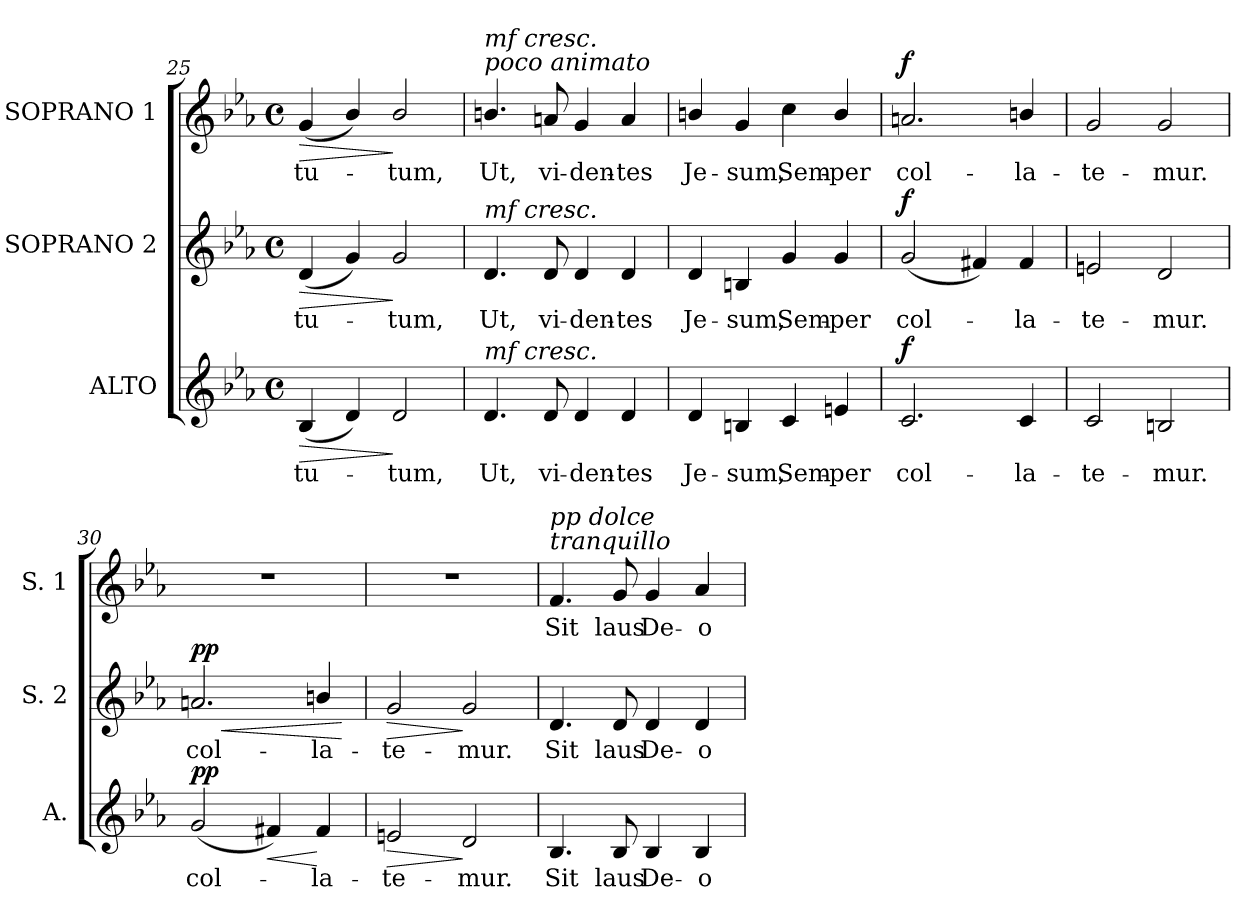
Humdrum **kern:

**kern	**text	**dynam	**kern	**text	**dynam	**kern	**text	**dynam
*part3	*part3	*part3	*part2	*part2	*part2	*part1	*part1	*part1
*staff3	*staff3	*staff3	*staff2	*staff2	*staff2	*staff1	*staff1	*staff1
*I"ALTO	*	*	*I"SOPRANO 2	*	*	*I"SOPRANO 1	*	*
*I'A.	*	*	*I'S. 2	*	*	*I'S. 1	*	*
*clefG2	*	*	*clefG2	*	*	*clefG2	*	*
*k[b-e-a-]	*	*	*k[b-e-a-]	*	*	*k[b-e-a-]	*	*
*E-:	*	*	*E-:	*	*	*E-:	*	*
*M4/4	*	*	*M4/4	*	*	*M4/4	*	*
*met(c)	*	*	*met(c)	*	*	*met(c)	*	*
=25	=25	=25	=25	=25	=25	=25	=25	=25
!	!LO:LY:b:color=#000000	!LO:HP:b	!	!	!	!	!	!
!	!	!	!	!LO:LY:b:color=#000000	!LO:HP:b	!	!	!
!	!	!	!	!	!	!	!LO:LY:b:color=#000000	!LO:HP:b
(4B-i/	tu-	>	(4di/	tu-	>	(4gi/	tu-	>
4di/)	.	.	4gi/)	.	.	4b-i/)	.	.
!	!LO:LY:b:color=#000000	!	!	!	!	!	!	!
!	!	!	!	!LO:LY:b:color=#000000	!	!	!	!
!	!	!	!	!	!	!	!LO:LY:b:color=#000000	!
2di/	-tum,	]	2gi/	-tum,	]	2b-i/	-tum,	]
=26	=26	=26	=26	=26	=26	=26	=26	=26
!	!LO:LY:b:color=#000000	!	!	!	!	!	!	!
!	!	!	!	!LO:LY:b:color=#000000	!	!	!	!
!	!	!	!	!	!	!LO:TX:a:i:t=poco animato	!	!
!	!	!	!	!	!	!LO:TX:a:i:t=mf cresc.	!	!
!	!	!	!LO:TX:a:i:t=mf cresc.	!	!	!	!	!
!LO:TX:a:i:t=mf cresc.	!	!	!	!	!	!	!	!
!	!	!	!	!	!	!	!LO:LY:b:color=#000000	!
4.di/	Ut,	.	4.di/	Ut,	.	4.bni/	Ut,	.
!	!LO:LY:b:color=#000000	!	!	!	!	!	!	!
!	!	!	!	!LO:LY:b:color=#000000	!	!	!	!
!	!	!	!	!	!	!	!LO:LY:b:color=#000000	!
8di/	vi-	.	8di/	vi-	.	8ani/	vi-	.
!	!LO:LY:b:color=#000000	!	!	!	!	!	!	!
!	!	!	!	!LO:LY:b:color=#000000	!	!	!	!
!	!	!	!	!	!	!	!LO:LY:b:color=#000000	!
4di/	-den-	.	4di/	-den-	.	4gi/	-den-	.
!	!LO:LY:b:color=#000000	!	!	!	!	!	!	!
!	!	!	!	!LO:LY:b:color=#000000	!	!	!	!
!	!	!	!	!	!	!	!LO:LY:b:color=#000000	!
4di/	-tes	.	4di/	-tes	.	4ai/	-tes	.
!!LO:LB:g=z
=27	=27	=27	=27	=27	=27	=27	=27	=27
!	!LO:LY:b:color=#000000	!	!	!	!	!	!	!
!	!	!	!	!LO:LY:b:color=#000000	!	!	!	!
!	!	!	!	!	!	!	!LO:LY:b:color=#000000	!
4di/	Je-	.	4di/	Je-	.	4bni/	Je-	.
!	!LO:LY:b:color=#000000	!	!	!	!	!	!	!
!	!	!	!	!LO:LY:b:color=#000000	!	!	!	!
!	!	!	!	!	!	!	!LO:LY:b:color=#000000	!
4Bni/	-sum,	.	4Bni/	-sum,	.	4gi/	-sum,	.
!	!LO:LY:b:color=#000000	!	!	!	!	!	!	!
!	!	!	!	!LO:LY:b:color=#000000	!	!	!	!
!	!	!	!	!	!	!	!LO:LY:b:color=#000000	!
4ci/	Sem-	.	4gi/	Sem-	.	4cci\	Sem-	.
!	!LO:LY:b:color=#000000	!	!	!	!	!	!	!
!	!	!	!	!LO:LY:b:color=#000000	!	!	!	!
!	!	!	!	!	!	!	!LO:LY:b:color=#000000	!
4eni/	-per	.	4gi/	-per	.	4bi/	-per	.
=28	=28	=28	=28	=28	=28	=28	=28	=28
!	!LO:LY:b:color=#000000	!	!	!	!	!	!	!
!	!	!	!	!LO:LY:b:color=#000000	!	!	!	!
!	!	!	!	!	!	!	!LO:LY:b:color=#000000	!
2.ci/	col-	f	(2gi/	col-	f	2.ani/	col-	f
.	.	.	4f#Xi/)	.	.	.	.	.
!	!LO:LY:b:color=#000000	!	!	!	!	!	!	!
!	!	!	!	!LO:LY:b:color=#000000	!	!	!	!
!	!	!	!	!	!	!	!LO:LY:b:color=#000000	!
4ci/	-la-	.	4f#i/	-la-	.	4bni/	-la-	.
=29	=29	=29	=29	=29	=29	=29	=29	=29
!	!LO:LY:b:color=#000000	!	!	!	!	!	!	!
!	!	!	!	!LO:LY:b:color=#000000	!	!	!	!
!	!	!	!	!	!	!	!LO:LY:b:color=#000000	!
2ci/	-te-	.	2eni/	-te-	.	2gi/	-te-	.
!	!LO:LY:b:color=#000000	!	!	!	!	!	!	!
!	!	!	!	!LO:LY:b:color=#000000	!	!	!	!
!	!	!	!	!	!	!	!LO:LY:b:color=#000000	!
2Bni/	-mur.	.	2di/	-mur.	.	2gi/	-mur.	.
=30	=30	=30	=30	=30	=30	=30	=30	=30
!	!LO:LY:b:color=#000000	!	!	!	!	!	!	!
!	!	!	!	!LO:LY:b:color=#000000	!LO:HP:b	!	!	!
(2gi/	col-	pp	2.ani/	col-	< pp	1r	.	.
!	!	!LO:HP:b	!	!	!	!	!	!
4f#Xi/)	.	<	.	.	.	.	.	.
!	!LO:LY:b:color=#000000	!	!	!	!	!	!	!
!	!	!	!	!LO:LY:b:color=#000000	!	!	!	!
4f#i/	-la-	[	4bni/	-la-	.	.	.	.
.	.	.	.	.	[	.	.	.
=31	=31	=31	=31	=31	=31	=31	=31	=31
!	!LO:LY:b:color=#000000	!LO:HP:b	!	!	!	!	!	!
!	!	!	!	!LO:LY:b:color=#000000	!LO:HP:b	!	!	!
2eni/	-te-	>	2gi/	-te-	>	1r	.	.
!	!LO:LY:b:color=#000000	!	!	!	!	!	!	!
!	!	!	!	!LO:LY:b:color=#000000	!	!	!	!
2di/	-mur.	]	2gi/	-mur.	]	.	.	.
=32	=32	=32	=32	=32	=32	=32	=32	=32
!	!LO:LY:b:color=#000000	!	!	!	!	!	!	!
!	!	!	!	!LO:LY:b:color=#000000	!	!	!	!
!	!	!	!	!	!	!LO:TX:a:i:t=tranquillo	!	!
!	!	!	!	!	!	!LO:TX:a:i:t=pp dolce	!	!
!	!	!	!	!	!	!	!LO:LY:b:color=#000000	!
4.B-i/	Sit	.	4.di/	Sit	.	4.fi/	Sit	.
!	!LO:LY:b:color=#000000	!	!	!	!	!	!	!
!	!	!	!	!LO:LY:b:color=#000000	!	!	!	!
!	!	!	!	!	!	!	!LO:LY:b:color=#000000	!
8B-i/	laus	.	8di/	laus	.	8gi/	laus	.
!	!LO:LY:b:color=#000000	!	!	!	!	!	!	!
!	!	!	!	!LO:LY:b:color=#000000	!	!	!	!
!	!	!	!	!	!	!	!LO:LY:b:color=#000000	!
4B-i/	De-	.	4di/	De-	.	4gi/	De-	.
!	!LO:LY:b:color=#000000	!	!	!	!	!	!	!
!	!	!	!	!LO:LY:b:color=#000000	!	!	!	!
!	!	!	!	!	!	!	!LO:LY:b:color=#000000	!
4B-i/	-o	.	4di/	-o	.	4a-i/	-o	.
=	=	=	=	=	=	=	=	=
*-	*-	*-	*-	*-	*-	*-	*-	*-
